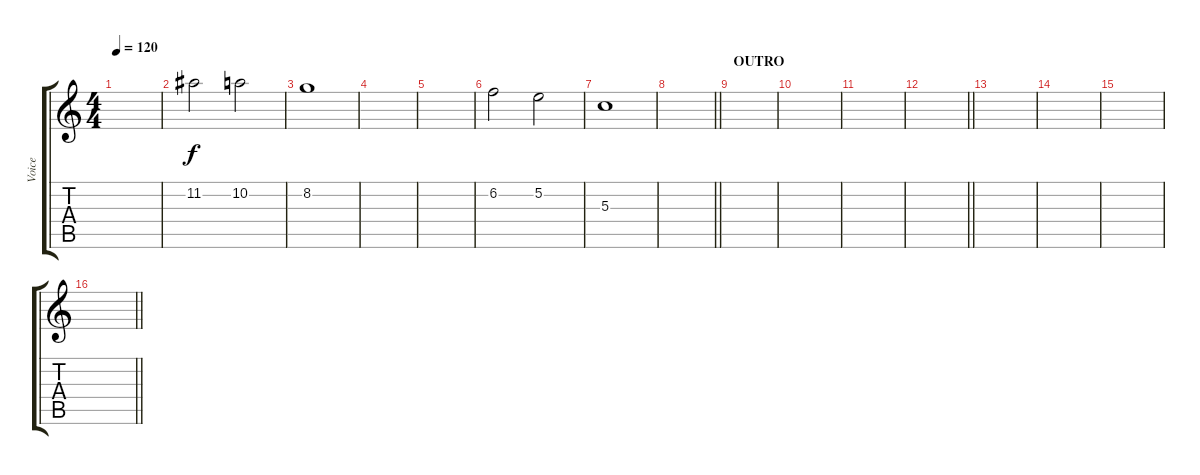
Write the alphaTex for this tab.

\track ("Voice" "Voice") {instrument contrabass}
\staff {score tabs}
\tuning (E4 B3 G3 D3 A2 E2) {hide}
\ts (4 4)
\tempo 120
\clef g2
\ks c
|
11.2.2 10.2.2 |
8.2.1 |
|
|
6.2.2 5.2.2 |
5.3.1 |
\barLineRight lightlight
|
\section ("" "OUTRO")
|
|
|
\barLineRight lightlight
|
|
|
|
\barLineRight lightlight
